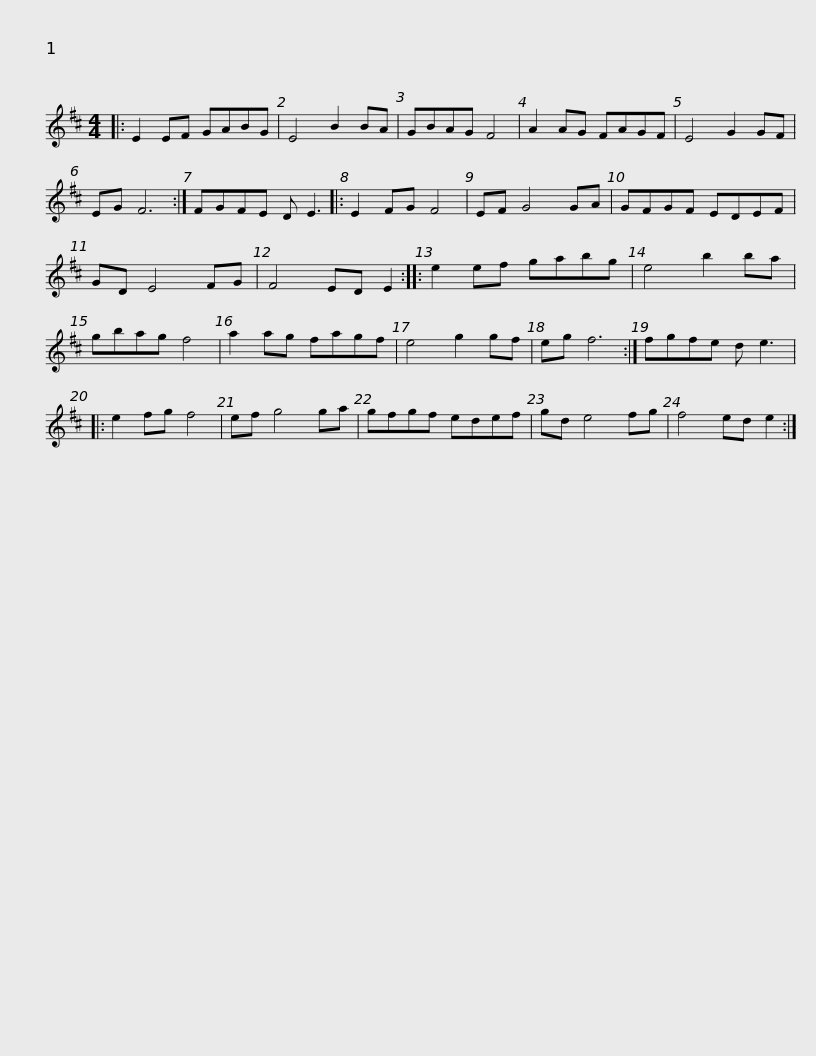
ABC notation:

X:1
L:1/8
M:4/4
I:linebreak $
K:D
V:1 treble
V:1
|: E2 EF GABG | E4 B2 BA | GBAG F4 | A2 AG FAGF | E4 G2 GF | %5
 EG F6 :| FGFE D E3 |:$ E2 FG F4 | EF G4 GA | GFGF EDEF | %10
 GD E4 FG | F4 ED E2 :: e2 ef gabg | e4 b2 ba |$ gbag f4 | %15
 a2 ag fagf | e4 g2 gf | eg f6 :| fgfe d e3 |: e2 fg f4 | %20
 ef g4 ga |$ gfgf edef | gd e4 fg | f4 ed e2 :| %24
